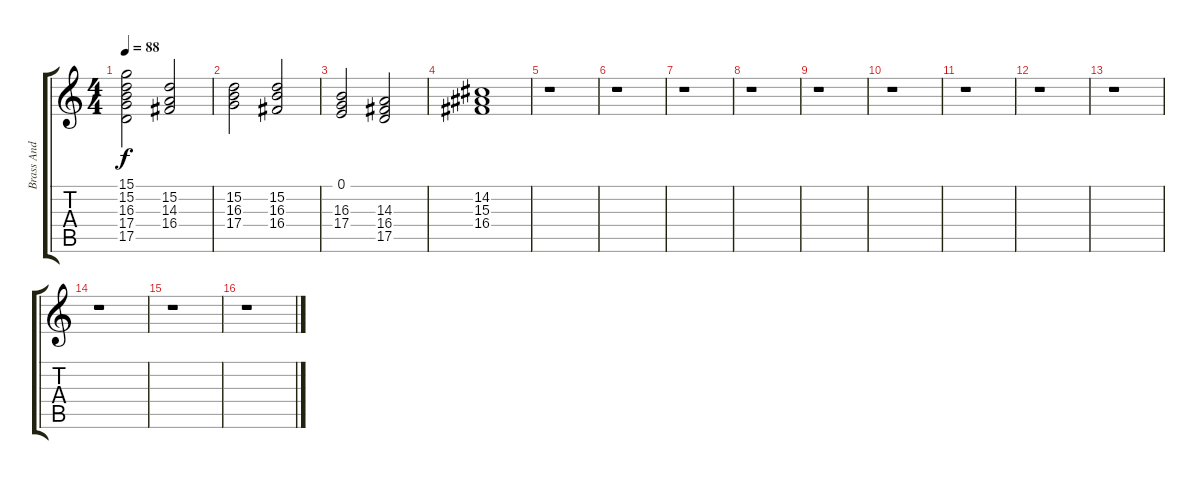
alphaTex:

\track ("Brass And Timpani" "Brass And ") {instrument brasssection}
\staff {score tabs}
\tuning (E4 B3 G3 D3 A2 E2) {hide}
\ts (4 4)
\tempo 88
\clef g2
\ks c
(15.1 15.2 16.3 17.4 17.5).2{dy f} (15.2 14.3 16.4).2 |
(15.2 16.3 17.4).2 (15.2 16.3 16.4).2 |
(0.1 16.3 17.4).2 (14.3 16.4 17.5).2 |
(14.2 15.3 16.4).1 |
r.1 |
r.1 |
r.1 |
r.1 |
r.1 |
r.1 |
r.1 |
r.1 |
r.1 |
r.1 |
r.1 |
r.1
